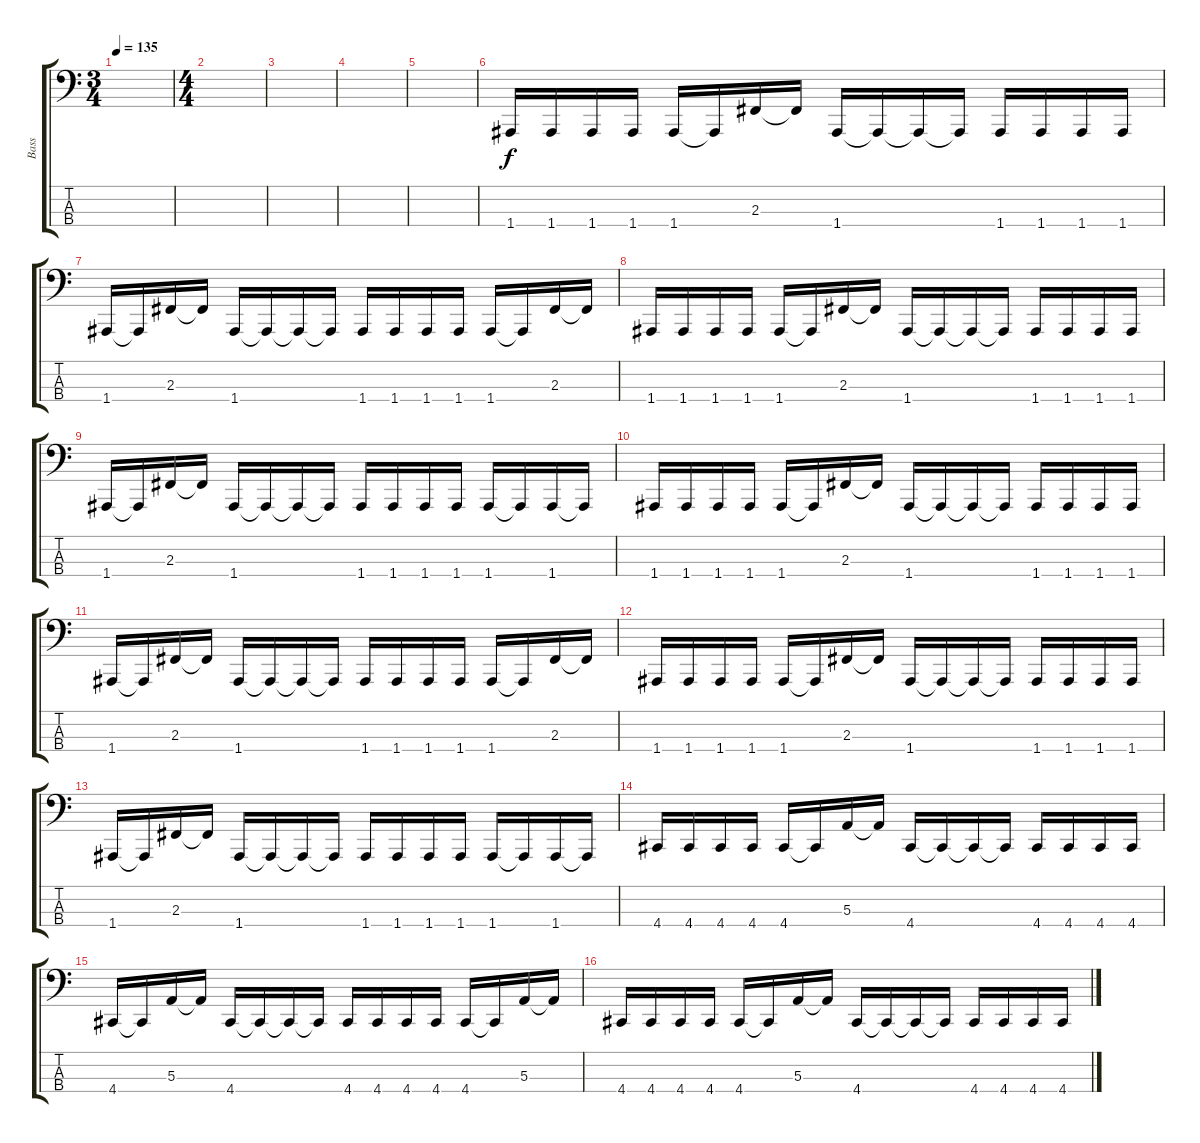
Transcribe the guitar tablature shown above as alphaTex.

\track ("Bass" "Bass") {instrument electricbassfinger}
\staff {score tabs}
\tuning (D2 A1 E1 A0) {hide}
\ts (3 4)
\tempo 135
\clef f4
\ks c
|
\ts (4 4)
|
|
|
|
1.4.16 1.4.16 1.4.16 1.4.16 1.4.16 1.4{t}.16 2.3.16 2.3{t}.16 1.4.16 1.4{t}.16 1.4{t}.16 1.4{t}.16 1.4.16 1.4.16 1.4.16 1.4.16 |
1.4.16 1.4{t}.16 2.3.16 2.3{t}.16 1.4.16 1.4{t}.16 1.4{t}.16 1.4{t}.16 1.4.16 1.4.16 1.4.16 1.4.16 1.4.16 1.4{t}.16 2.3.16 2.3{t}.16 |
1.4.16 1.4.16 1.4.16 1.4.16 1.4.16 1.4{t}.16 2.3.16 2.3{t}.16 1.4.16 1.4{t}.16 1.4{t}.16 1.4{t}.16 1.4.16 1.4.16 1.4.16 1.4.16 |
1.4.16 1.4{t}.16 2.3.16 2.3{t}.16 1.4.16 1.4{t}.16 1.4{t}.16 1.4{t}.16 1.4.16 1.4.16 1.4.16 1.4.16 1.4.16 1.4{t}.16 1.4.16 1.4{t}.16 |
1.4.16 1.4.16 1.4.16 1.4.16 1.4.16 1.4{t}.16 2.3.16 2.3{t}.16 1.4.16 1.4{t}.16 1.4{t}.16 1.4{t}.16 1.4.16 1.4.16 1.4.16 1.4.16 |
1.4.16 1.4{t}.16 2.3.16 2.3{t}.16 1.4.16 1.4{t}.16 1.4{t}.16 1.4{t}.16 1.4.16 1.4.16 1.4.16 1.4.16 1.4.16 1.4{t}.16 2.3.16 2.3{t}.16 |
1.4.16 1.4.16 1.4.16 1.4.16 1.4.16 1.4{t}.16 2.3.16 2.3{t}.16 1.4.16 1.4{t}.16 1.4{t}.16 1.4{t}.16 1.4.16 1.4.16 1.4.16 1.4.16 |
1.4.16 1.4{t}.16 2.3.16 2.3{t}.16 1.4.16 1.4{t}.16 1.4{t}.16 1.4{t}.16 1.4.16 1.4.16 1.4.16 1.4.16 1.4.16 1.4{t}.16 1.4.16 1.4{t}.16 |
4.4.16 4.4.16 4.4.16 4.4.16 4.4.16 4.4{t}.16 5.3.16 5.3{t}.16 4.4.16 4.4{t}.16 4.4{t}.16 4.4{t}.16 4.4.16 4.4.16 4.4.16 4.4.16 |
4.4.16 4.4{t}.16 5.3.16 5.3{t}.16 4.4.16 4.4{t}.16 4.4{t}.16 4.4{t}.16 4.4.16 4.4.16 4.4.16 4.4.16 4.4.16 4.4{t}.16 5.3.16 5.3{t}.16 |
4.4.16 4.4.16 4.4.16 4.4.16 4.4.16 4.4{t}.16 5.3.16 5.3{t}.16 4.4.16 4.4{t}.16 4.4{t}.16 4.4{t}.16 4.4.16 4.4.16 4.4.16 4.4.16
